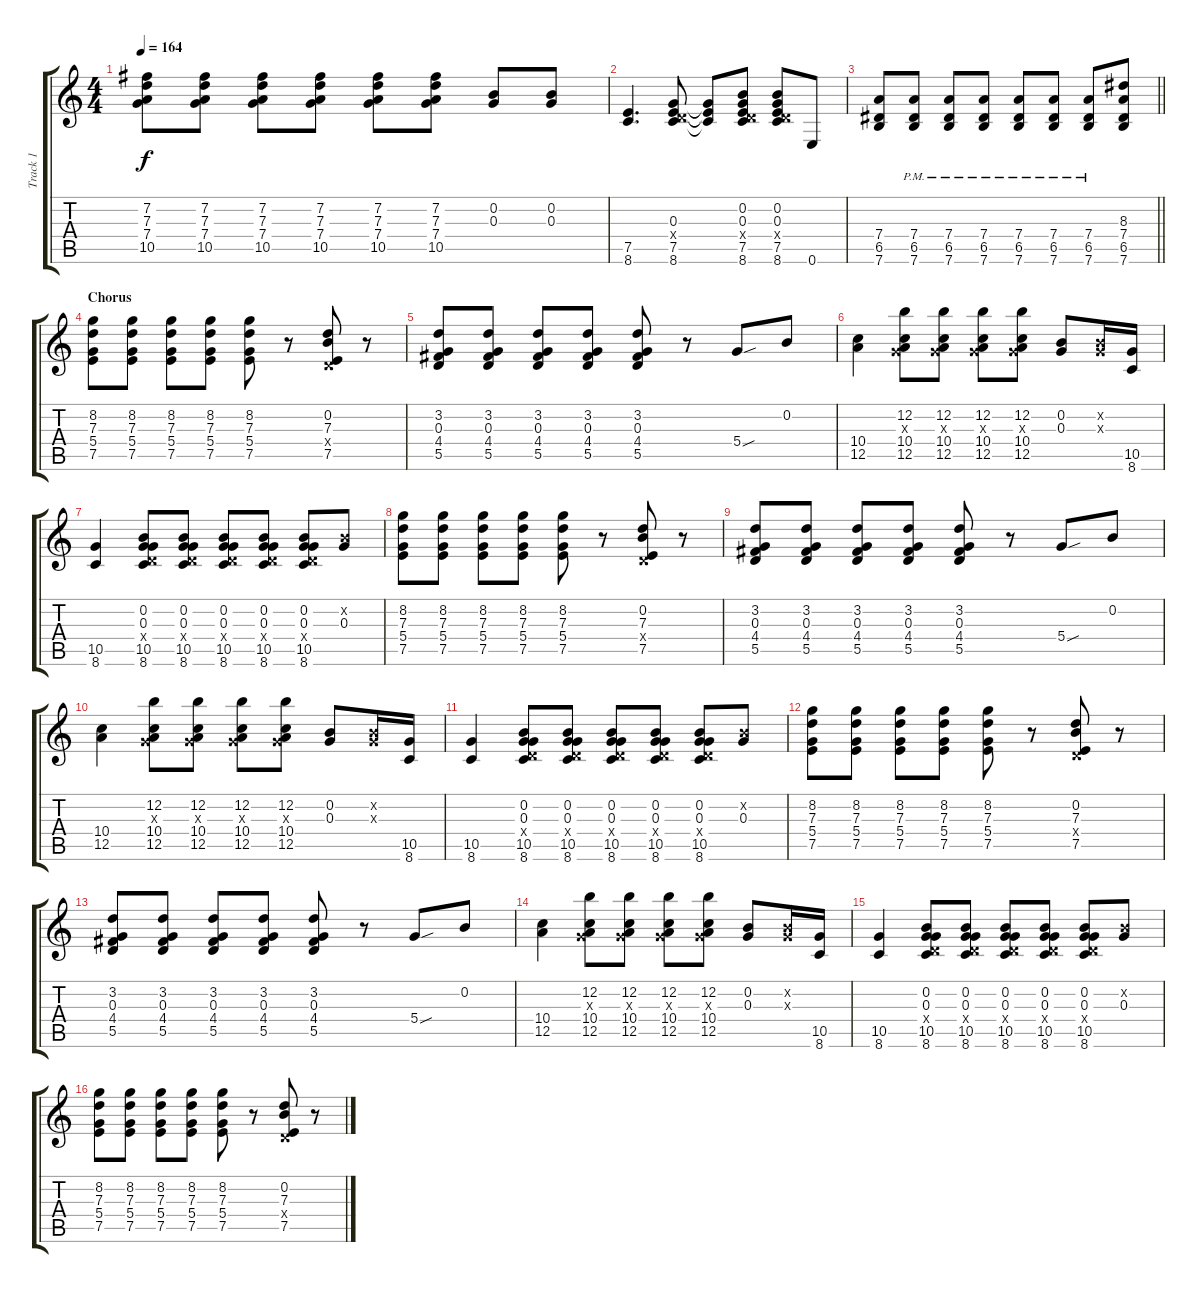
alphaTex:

\track ("Track 1" "Track 1") {instrument electricguitarclean}
\staff {score tabs}
\tuning (E4 B3 G3 D3 A2 E2) {hide}
\ts (4 4)
\tempo 164
\clef g2
\ks c
(7.2 7.3 7.4 10.5).8{dy f} (7.2 7.3 7.4 10.5).8 (7.2 7.3 7.4 10.5).8 (7.2 7.3 7.4 10.5).8 (7.2 7.3 7.4 10.5).8 (7.2 7.3 7.4 10.5).8 (0.2 0.3).8 (0.2 0.3).8 |
(7.5 8.6).4{d} (0.3 0.4{x} 7.5 8.6).8 (0.3{t} 7.5{t} 8.6{t}).8 (0.2 0.3 0.4{x} 7.5 8.6).8 (0.2 0.3 0.4{x} 7.5 8.6).8 0.6.8 |
\barLineRight lightlight
(7.4 6.5 7.6).8 (7.4{pm} 6.5{pm} 7.6{pm}).8 (7.4{pm} 6.5{pm} 7.6{pm}).8 (7.4{pm} 6.5{pm} 7.6{pm}).8 (7.4{pm} 6.5{pm} 7.6{pm}).8 (7.4{pm} 6.5{pm} 7.6{pm}).8 (7.4{pm} 6.5{pm} 7.6{pm}).8 (8.3 7.4 6.5 7.6).8 |
\section ("" "Chorus")
(8.2 7.3 5.4 7.5).8 (8.2 7.3 5.4 7.5).8 (8.2 7.3 5.4 7.5).8 (8.2 7.3 5.4 7.5).8 (8.2 7.3 5.4 7.5).8 r.8 (0.2 7.3 0.4{x} 7.5).8 r.8 |
(3.2 0.3 4.4 5.5).8 (3.2 0.3 4.4 5.5).8 (3.2 0.3 4.4 5.5).8 (3.2 0.3 4.4 5.5).8 (3.2 0.3 4.4 5.5).8 r.8 5.4{sou}.8 0.2.8 |
(10.4 12.5).4 (12.2 0.3{x} 10.4 12.5).8 (12.2 0.3{x} 10.4 12.5).8 (12.2 0.3{x} 10.4 12.5).8 (12.2 0.3{x} 10.4 12.5).8 (0.2 0.3).8 (0.2{x} 0.3{x}).16 (10.5 8.6).16 |
(10.5 8.6).4 (0.2 0.3 0.4{x} 10.5 8.6).8 (0.2 0.3 0.4{x} 10.5 8.6).8 (0.2 0.3 0.4{x} 10.5 8.6).8 (0.2 0.3 0.4{x} 10.5 8.6).8 (0.2 0.3 0.4{x} 10.5 8.6).8 (0.2{x} 0.3).8 |
(8.2 7.3 5.4 7.5).8 (8.2 7.3 5.4 7.5).8 (8.2 7.3 5.4 7.5).8 (8.2 7.3 5.4 7.5).8 (8.2 7.3 5.4 7.5).8 r.8 (0.2 7.3 0.4{x} 7.5).8 r.8 |
(3.2 0.3 4.4 5.5).8 (3.2 0.3 4.4 5.5).8 (3.2 0.3 4.4 5.5).8 (3.2 0.3 4.4 5.5).8 (3.2 0.3 4.4 5.5).8 r.8 5.4{sou}.8 0.2.8 |
(10.4 12.5).4 (12.2 0.3{x} 10.4 12.5).8 (12.2 0.3{x} 10.4 12.5).8 (12.2 0.3{x} 10.4 12.5).8 (12.2 0.3{x} 10.4 12.5).8 (0.2 0.3).8 (0.2{x} 0.3{x}).16 (10.5 8.6).16 |
(10.5 8.6).4 (0.2 0.3 0.4{x} 10.5 8.6).8 (0.2 0.3 0.4{x} 10.5 8.6).8 (0.2 0.3 0.4{x} 10.5 8.6).8 (0.2 0.3 0.4{x} 10.5 8.6).8 (0.2 0.3 0.4{x} 10.5 8.6).8 (0.2{x} 0.3).8 |
(8.2 7.3 5.4 7.5).8 (8.2 7.3 5.4 7.5).8 (8.2 7.3 5.4 7.5).8 (8.2 7.3 5.4 7.5).8 (8.2 7.3 5.4 7.5).8 r.8 (0.2 7.3 0.4{x} 7.5).8 r.8 |
(3.2 0.3 4.4 5.5).8 (3.2 0.3 4.4 5.5).8 (3.2 0.3 4.4 5.5).8 (3.2 0.3 4.4 5.5).8 (3.2 0.3 4.4 5.5).8 r.8 5.4{sou}.8 0.2.8 |
(10.4 12.5).4 (12.2 0.3{x} 10.4 12.5).8 (12.2 0.3{x} 10.4 12.5).8 (12.2 0.3{x} 10.4 12.5).8 (12.2 0.3{x} 10.4 12.5).8 (0.2 0.3).8 (0.2{x} 0.3{x}).16 (10.5 8.6).16 |
(10.5 8.6).4 (0.2 0.3 0.4{x} 10.5 8.6).8 (0.2 0.3 0.4{x} 10.5 8.6).8 (0.2 0.3 0.4{x} 10.5 8.6).8 (0.2 0.3 0.4{x} 10.5 8.6).8 (0.2 0.3 0.4{x} 10.5 8.6).8 (0.2{x} 0.3).8 |
(8.2 7.3 5.4 7.5).8 (8.2 7.3 5.4 7.5).8 (8.2 7.3 5.4 7.5).8 (8.2 7.3 5.4 7.5).8 (8.2 7.3 5.4 7.5).8 r.8 (0.2 7.3 0.4{x} 7.5).8 r.8
